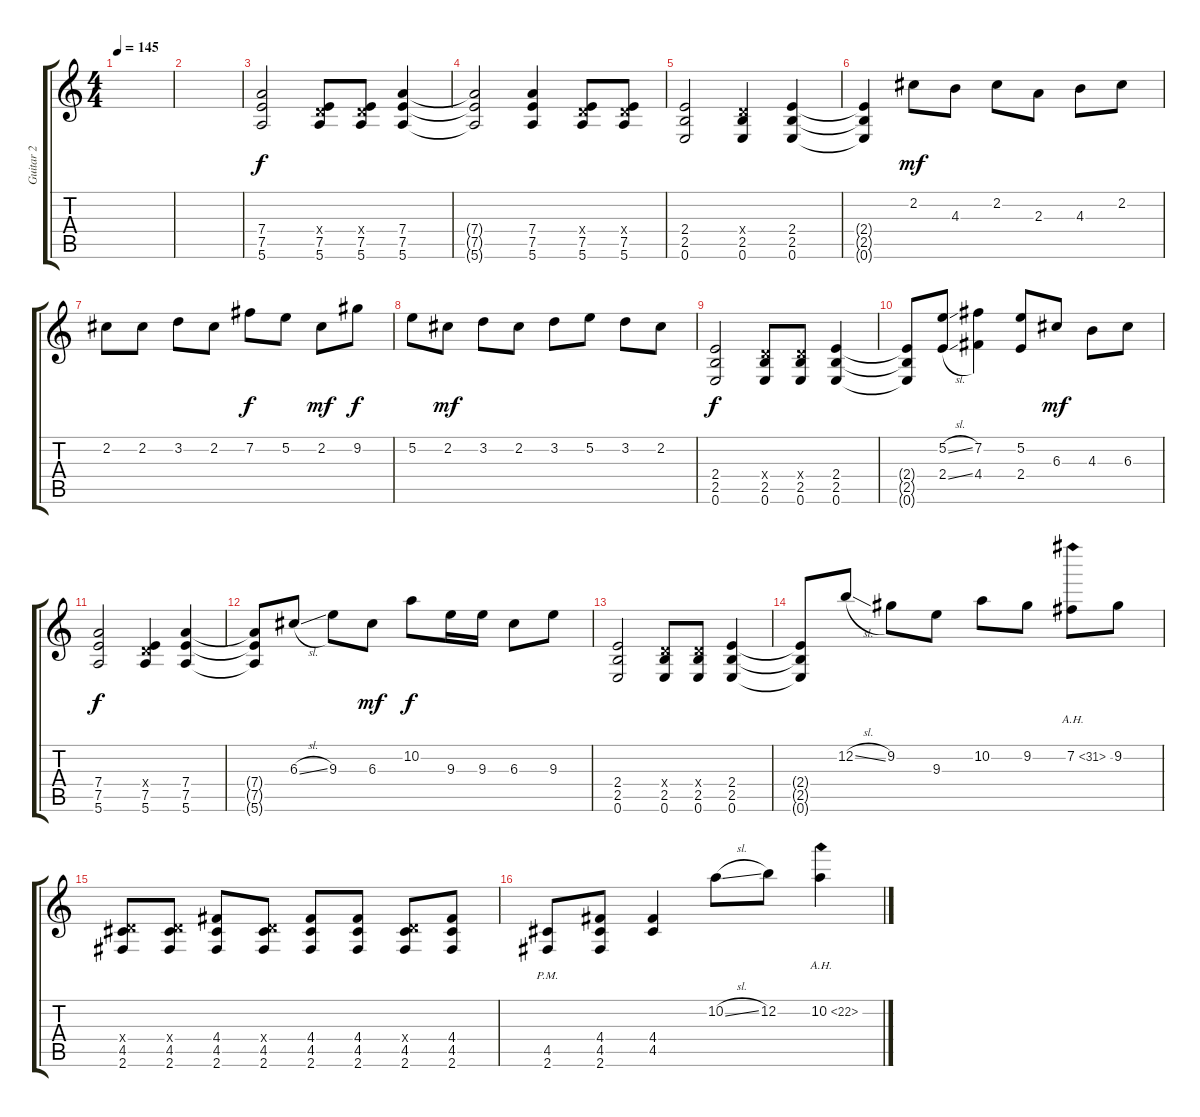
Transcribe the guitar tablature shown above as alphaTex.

\track ("Guitar 2" "Guitar 2") {instrument distortionguitar}
\staff {score tabs}
\tuning (E4 B3 G3 D3 A2 E2) {hide}
\ts (4 4)
\tempo 145
\clef g2
\ks c
|
|
(7.4 7.5 5.6).2 (0.4{x} 7.5 5.6).8 (0.4{x} 7.5 5.6).8 (7.4 7.5 5.6).4 |
(7.4{t} 7.5{t} 5.6{t}).2 (7.4 7.5 5.6).4 (0.4{x} 7.5 5.6).8 (0.4{x} 7.5 5.6).8 |
(2.4 2.5 0.6).2 (0.4{x} 2.5 0.6).4 (2.4 2.5 0.6).4 |
(2.4{t} 2.5{t} 0.6{t}).4 2.2.8{dy mf} 4.3.8 2.2.8 2.3.8 4.3.8 2.2.8 |
2.2.8 2.2.8 3.2.8 2.2.8 7.2.8{dy f} 5.2.8 2.2.8{dy mf} 9.2.8{dy f} |
5.2.8 2.2.8{dy mf} 3.2.8 2.2.8 3.2.8 5.2.8 3.2.8 2.2.8 |
(2.4 2.5 0.6).2{dy f} (0.4{x} 2.5 0.6).8 (0.4{x} 2.5 0.6).8 (2.4 2.5 0.6).4 |
(2.4{t} 2.5{t} 0.6{t}).8 (5.2{sl} 2.4{sl}).8 (7.2 4.4).4 (5.2 2.4).8 6.3.8{dy mf} 4.3.8 6.3.8 |
(7.4 7.5 5.6).2{dy f} (0.4{x} 7.5 5.6).4 (7.4 7.5 5.6).4 |
(7.4{t} 7.5{t} 5.6{t}).8 6.3{sl}.8 9.3.8 6.3.8{dy mf} 10.2.8{dy f} 9.3.16 9.3.16 6.3.8 9.3.8 |
(2.4 2.5 0.6).2 (0.4{x} 2.5 0.6).8 (0.4{x} 2.5 0.6).8 (2.4 2.5 0.6).4 |
(2.4{t} 2.5{t} 0.6{t}).8 12.2{sl}.8 9.2.8 9.3.8 10.2.8 9.2.8 7.2{ah 24}.8 9.2.8 |
(0.4{x} 4.5 2.6).8 (0.4{x} 4.5 2.6).8 (4.4 4.5 2.6).8 (0.4{x} 4.5 2.6).8 (4.4 4.5 2.6).8 (4.4 4.5 2.6).8 (0.4{x} 4.5 2.6).8 (4.4 4.5 2.6).8 |
(4.5{pm} 2.6{pm}).8 (4.4 4.5 2.6).8 (4.4 4.5).4 10.2{sl}.8 12.2.8 10.2{ah 12}.4
